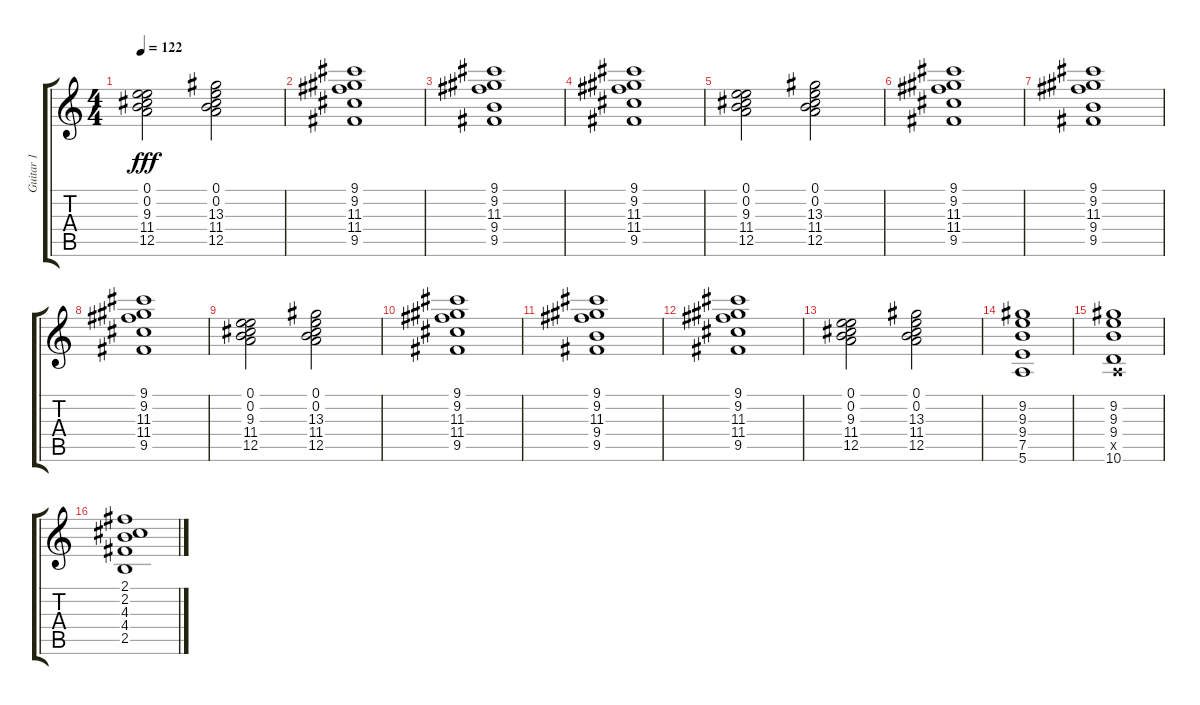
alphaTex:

\track ("Guitar 1" "Guitar 1") {instrument acousticguitarsteel}
\staff {score tabs}
\tuning (E4 B3 G3 D3 A2 E2) {hide}
\ts (4 4)
\tempo 122
\clef g2
\ks c
(0.1 0.2 9.3 11.4 12.5).2{dy fff} (0.1 0.2 13.3 11.4 12.5).2 |
(9.1 9.2 11.3 11.4 9.5).1 |
(9.1 9.2 11.3 9.4 9.5).1 |
(9.1 9.2 11.3 11.4 9.5).1 |
(0.1 0.2 9.3 11.4 12.5).2 (0.1 0.2 13.3 11.4 12.5).2 |
(9.1 9.2 11.3 11.4 9.5).1 |
(9.1 9.2 11.3 9.4 9.5).1 |
(9.1 9.2 11.3 11.4 9.5).1 |
(0.1 0.2 9.3 11.4 12.5).2 (0.1 0.2 13.3 11.4 12.5).2 |
(9.1 9.2 11.3 11.4 9.5).1 |
(9.1 9.2 11.3 9.4 9.5).1 |
(9.1 9.2 11.3 11.4 9.5).1 |
(0.1 0.2 9.3 11.4 12.5).2 (0.1 0.2 13.3 11.4 12.5).2 |
(9.2 9.3 9.4 7.5 5.6).1 |
(9.2 9.3 9.4 0.5{x} 10.6).1 |
(2.1 2.2 4.3 4.4 2.5).1
